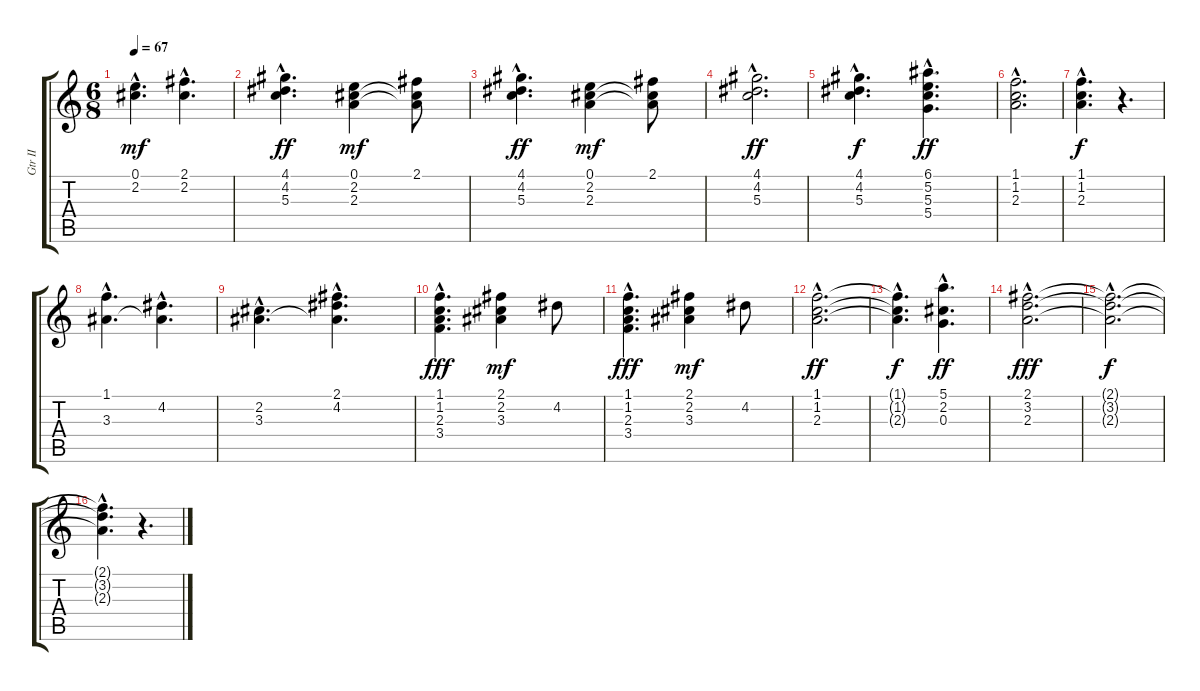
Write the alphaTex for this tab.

\track ("Gtr II" "Gtr II") {instrument acousticguitarnylon}
\staff {score tabs}
\tuning (E4 B3 G3 D3 A2 E2) {hide}
\ts (6 8)
\tempo 67
\clef g2
\ks c
(0.1{hac} 2.2{hac}).4{d dy mf} (2.1{hac} 2.2{hac}).4{d} |
(4.1{hac} 4.2{hac} 5.3{hac}).4{d dy ff} (0.1 2.2 2.3).4{dy mf} (2.1 2.2{t} 2.3{t}).8 |
(4.1{hac} 4.2{hac} 5.3{hac}).4{d dy ff} (0.1 2.2 2.3).4{dy mf} (2.1 2.2{t} 2.3{t}).8 |
(4.1{hac} 4.2{hac} 5.3{hac}).2{d dy ff} |
(4.1{hac} 4.2{hac} 5.3{hac}).4{d dy f} (6.1{hac} 5.2{hac} 5.3{hac} 5.4{hac}).4{d dy ff} |
(1.1{hac} 1.2{hac} 2.3{hac}).2{d} |
(1.1{hac} 1.2{hac} 2.3{hac}).4{d dy f} r.4{d} |
(1.1{hac} 3.3{hac}).4{d} (4.2{hac} 3.3{hac t}).4{d} |
(2.2{hac} 3.3{hac}).4{d} (2.1{hac} 4.2{hac} 3.3{hac t}).4{d} |
(1.1{hac} 1.2{hac} 2.3{hac} 3.4{hac}).4{d dy fff} (2.1 2.2 3.3).4{dy mf} 4.2.8 |
(1.1{hac} 1.2{hac} 2.3{hac} 3.4{hac}).4{d dy fff} (2.1 2.2 3.3).4{dy mf} 4.2.8 |
(1.1{hac} 1.2{hac} 2.3{hac}).2{d dy ff} |
(1.1{hac t} 1.2{hac t} 2.3{hac t}).4{d dy f} (5.1{hac} 2.2{hac} 0.3{hac}).4{d dy ff} |
(2.1{hac} 3.2{hac} 2.3{hac}).2{d dy fff} |
(2.1{hac t} 3.2{hac t} 2.3{hac t}).2{d dy f} |
(2.1{hac t} 3.2{hac t} 2.3{hac t}).4{d} r.4{d}
